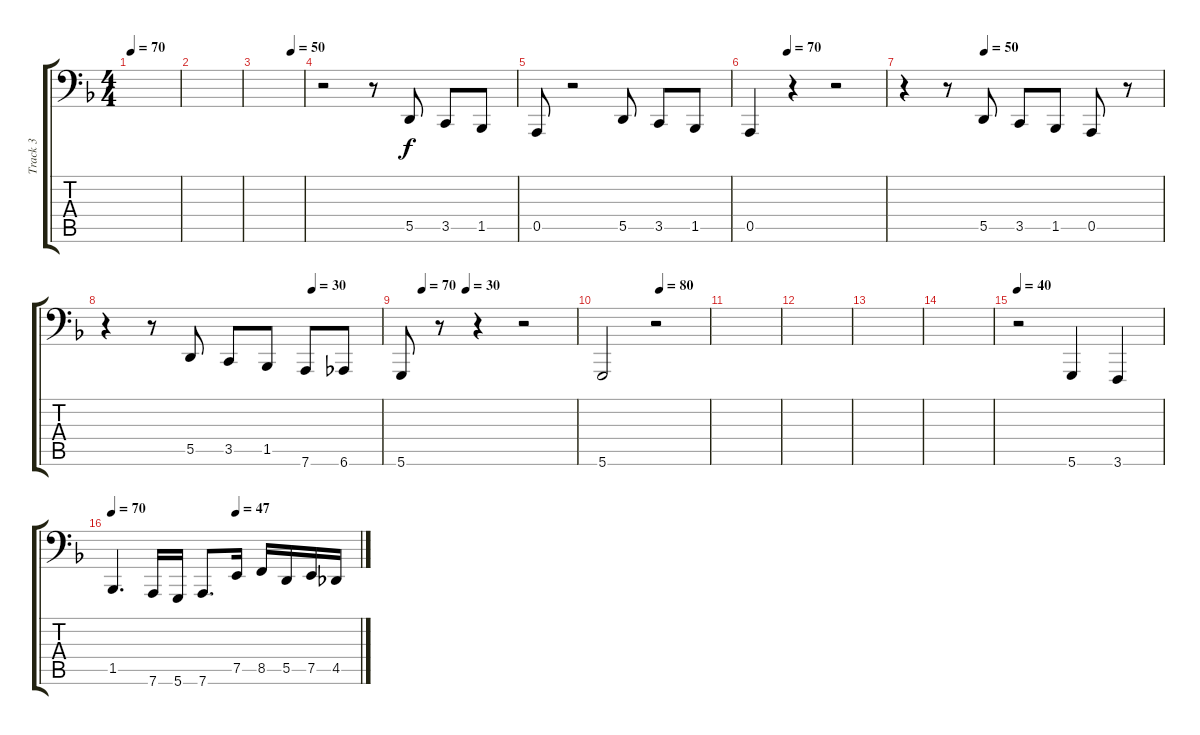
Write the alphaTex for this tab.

\track ("Track 3" "Track 3") {instrument churchorgan}
\staff {score tabs}
\tuning (E3 B2 G2 D2 A1 D1) {hide}
\ts (4 4)
\tempo 70
\clef f4
\ks dminor
|
|
\tempo (50 0.75)
|
r.2 r.8 5.5.8 3.5.8 1.5.8 |
0.5.8 r.2 5.5.8 3.5.8 1.5.8 |
\tempo (70 0.28125)
0.5.4 r.4 r.2 |
\tempo (50 0.3125)
r.4 r.8 5.5.8 3.5.8 1.5.8 0.5.8 r.8 |
\tempo (30 0.75)
r.4 r.8 5.5.8 3.5.8 1.5.8 7.6.8 6.6.8 |
\tempo (70 0.125)
\tempo (30 0.375)
5.6.8 r.8 r.4 r.2 |
\tempo (80 0.5416666666666666)
5.6.2 r.2 |
|
|
|
|
\tempo 40
r.2 5.6.4 3.6.4 |
\tempo 70
\tempo (47 0.5)
1.5.4{d} 7.6.16 5.6.16 7.6.8{d} 7.5.16 8.5.16 5.5.16 7.5.16 4.5.16
